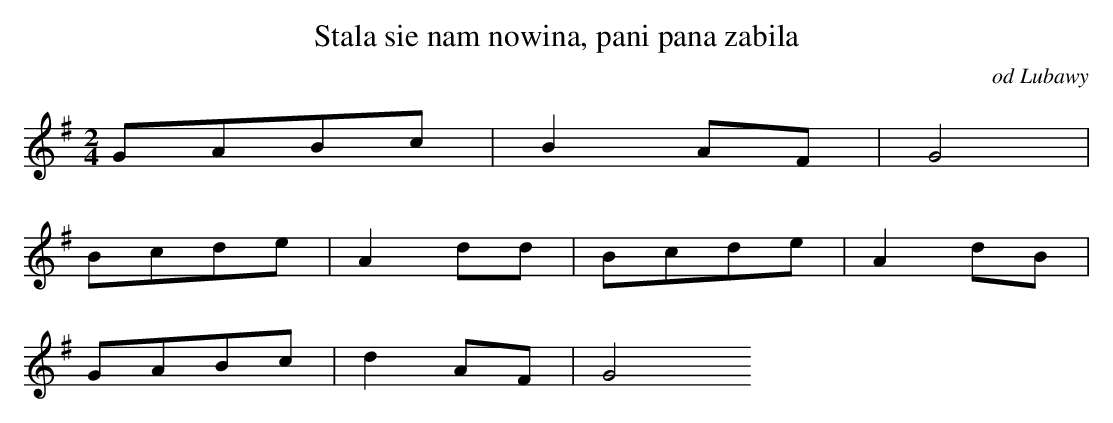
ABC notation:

X:1
T: Stala sie nam nowina, pani pana zabila
O: od Lubawy
M: 2/4
L: 1/8
K: G
GABc | B2AF | G4 |
Bcde | A2dd | Bcde | A2dB |
GABc | d2AF | G4
